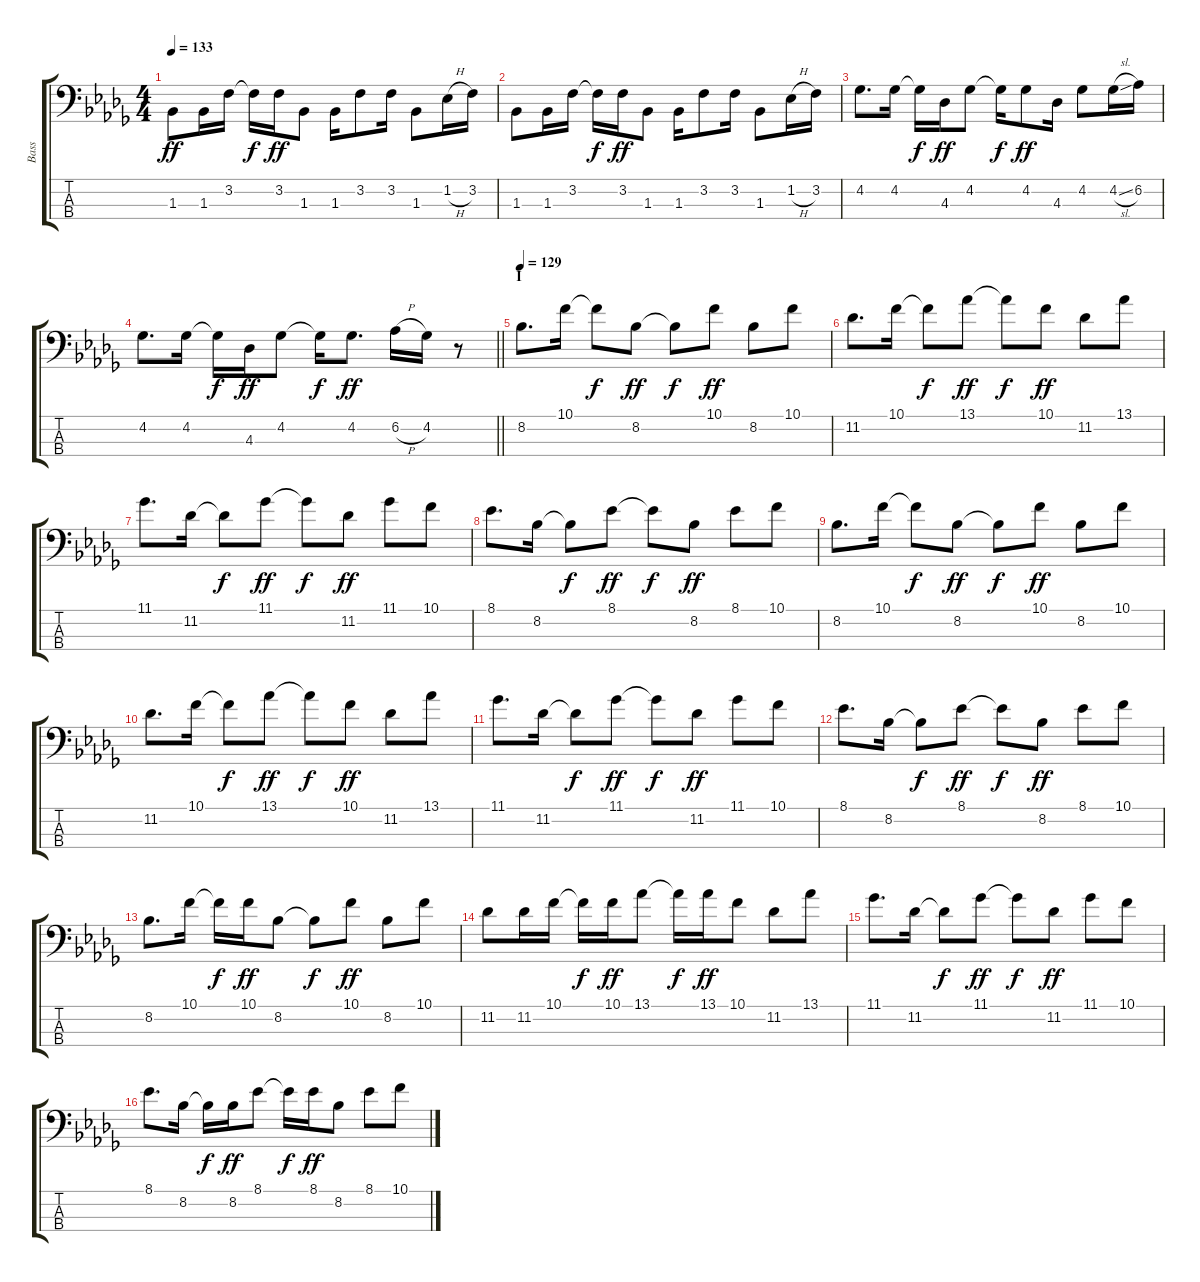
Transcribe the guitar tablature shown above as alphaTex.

\track ("Bass" "Bass") {instrument electricbassfinger}
\staff {score tabs}
\tuning (G2 D2 A1 E1) {hide}
\ts (4 4)
\tempo 133
\clef f4
\ks db
1.3.8{dy ff} 1.3.16 3.2.16 3.2{t}.16{dy f} 3.2.16{dy ff} 1.3.8 1.3.16 3.2.8 3.2.16 1.3.8 1.2{h}.16 3.2.16 |
1.3.8 1.3.16 3.2.16 3.2{t}.16{dy f} 3.2.16{dy ff} 1.3.8 1.3.16 3.2.8 3.2.16 1.3.8 1.2{h}.16 3.2.16 |
4.2.8{d} 4.2.16 4.2{t}.16{dy f} 4.3.16{dy ff} 4.2.8 4.2{t}.16{dy f} 4.2.8{dy ff} 4.3.16 4.2.8 4.2{sl}.16 6.2.16 |
\barLineRight lightlight
4.2.8{d} 4.2.16 4.2{t}.16{dy f} 4.3.16{dy ff} 4.2.8 4.2{t}.16{dy f} 4.2.8{d dy ff} 6.2{h}.16 4.2.16 r.8 |
\section ("" "I")
\tempo 129
8.2.8{d} 10.1.16 10.1{t}.8{dy f} 8.2.8{dy ff} 8.2{t}.8{dy f} 10.1.8{dy ff} 8.2.8 10.1.8 |
11.2.8{d} 10.1.16 10.1{t}.8{dy f} 13.1.8{dy ff} 13.1{t}.8{dy f} 10.1.8{dy ff} 11.2.8 13.1.8 |
11.1.8{d} 11.2.16 11.2{t}.8{dy f} 11.1.8{dy ff} 11.1{t}.8{dy f} 11.2.8{dy ff} 11.1.8 10.1.8 |
8.1.8{d} 8.2.16 8.2{t}.8{dy f} 8.1.8{dy ff} 8.1{t}.8{dy f} 8.2.8{dy ff} 8.1.8 10.1.8 |
8.2.8{d} 10.1.16 10.1{t}.8{dy f} 8.2.8{dy ff} 8.2{t}.8{dy f} 10.1.8{dy ff} 8.2.8 10.1.8 |
11.2.8{d} 10.1.16 10.1{t}.8{dy f} 13.1.8{dy ff} 13.1{t}.8{dy f} 10.1.8{dy ff} 11.2.8 13.1.8 |
11.1.8{d} 11.2.16 11.2{t}.8{dy f} 11.1.8{dy ff} 11.1{t}.8{dy f} 11.2.8{dy ff} 11.1.8 10.1.8 |
8.1.8{d} 8.2.16 8.2{t}.8{dy f} 8.1.8{dy ff} 8.1{t}.8{dy f} 8.2.8{dy ff} 8.1.8 10.1.8 |
8.2.8{d} 10.1.16 10.1{t}.16{dy f} 10.1.16{dy ff} 8.2.8 8.2{t}.8{dy f} 10.1.8{dy ff} 8.2.8 10.1.8 |
11.2.8 11.2.16 10.1.16 10.1{t}.16{dy f} 10.1.16{dy ff} 13.1.8 13.1{t}.16{dy f} 13.1.16{dy ff} 10.1.8 11.2.8 13.1.8 |
11.1.8{d} 11.2.16 11.2{t}.8{dy f} 11.1.8{dy ff} 11.1{t}.8{dy f} 11.2.8{dy ff} 11.1.8 10.1.8 |
8.1.8{d} 8.2.16 8.2{t}.16{dy f} 8.2.16{dy ff} 8.1.8 8.1{t}.16{dy f} 8.1.16{dy ff} 8.2.8 8.1.8 10.1.8
